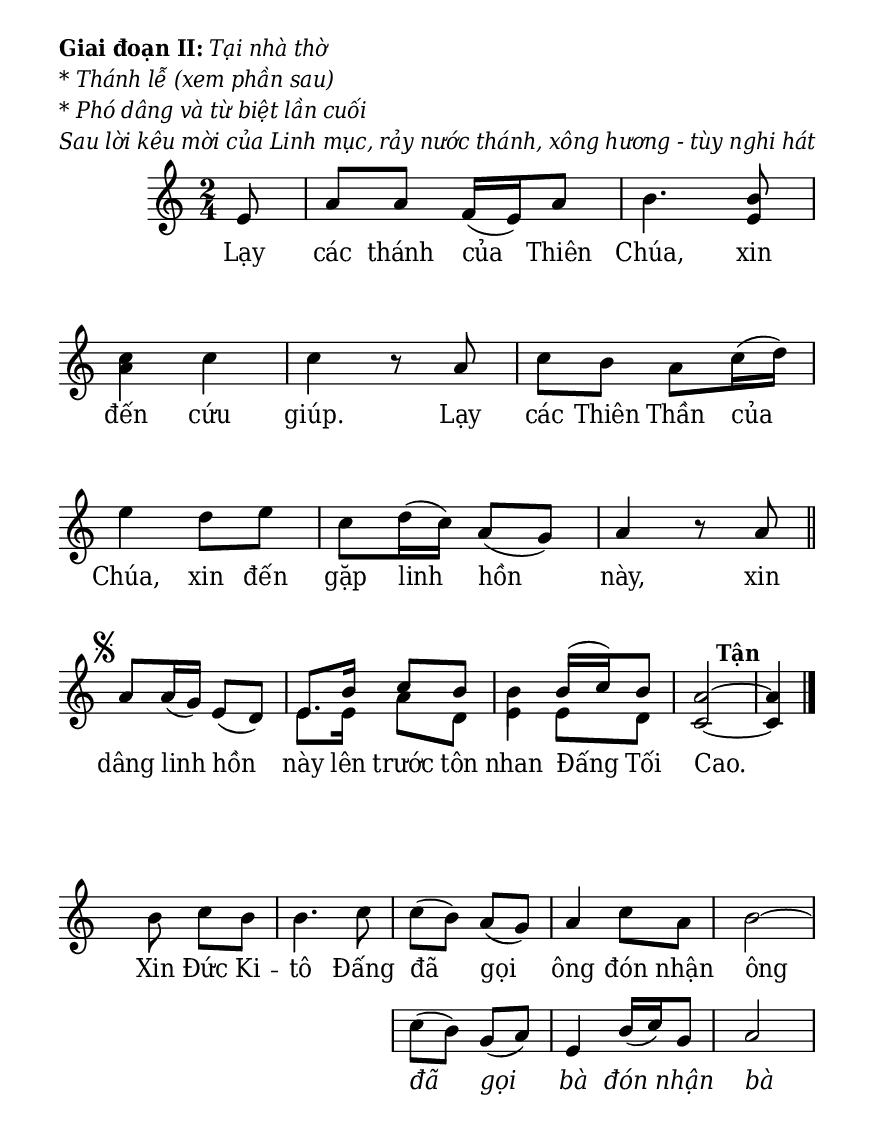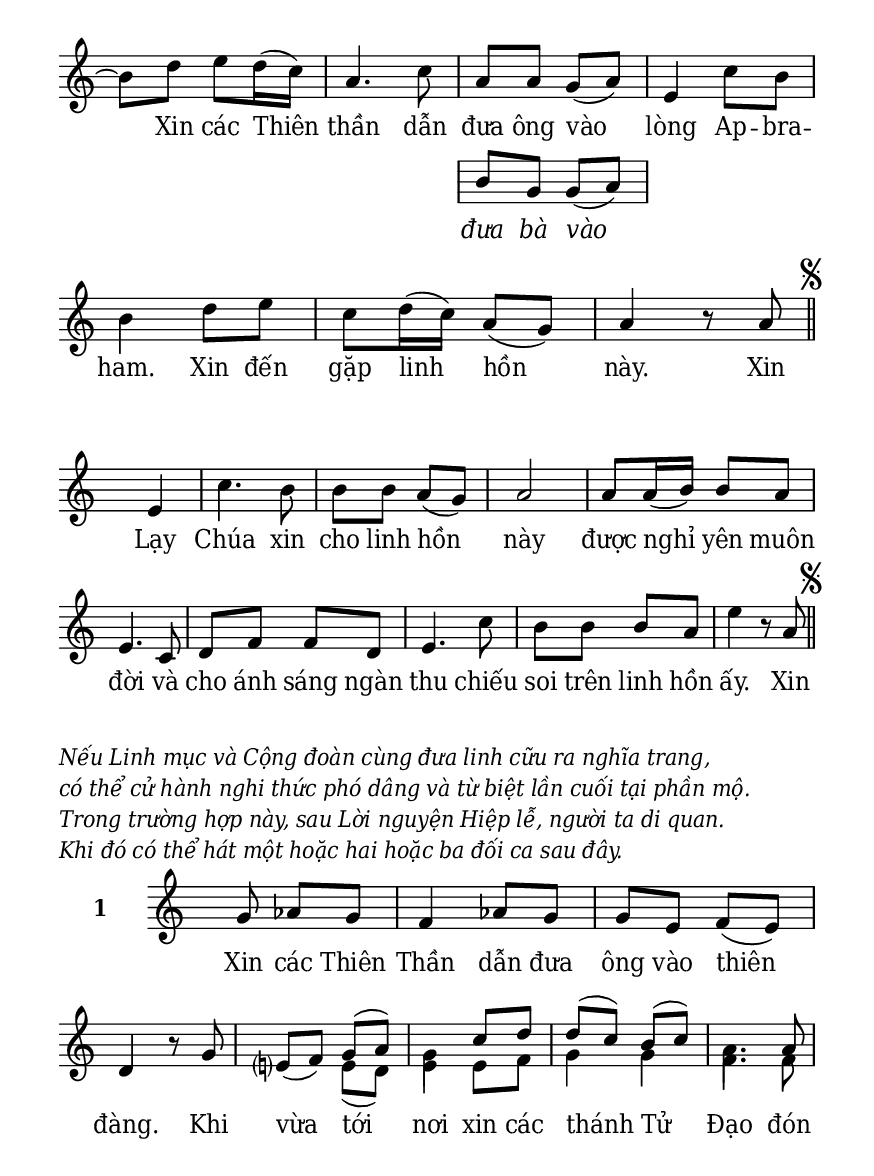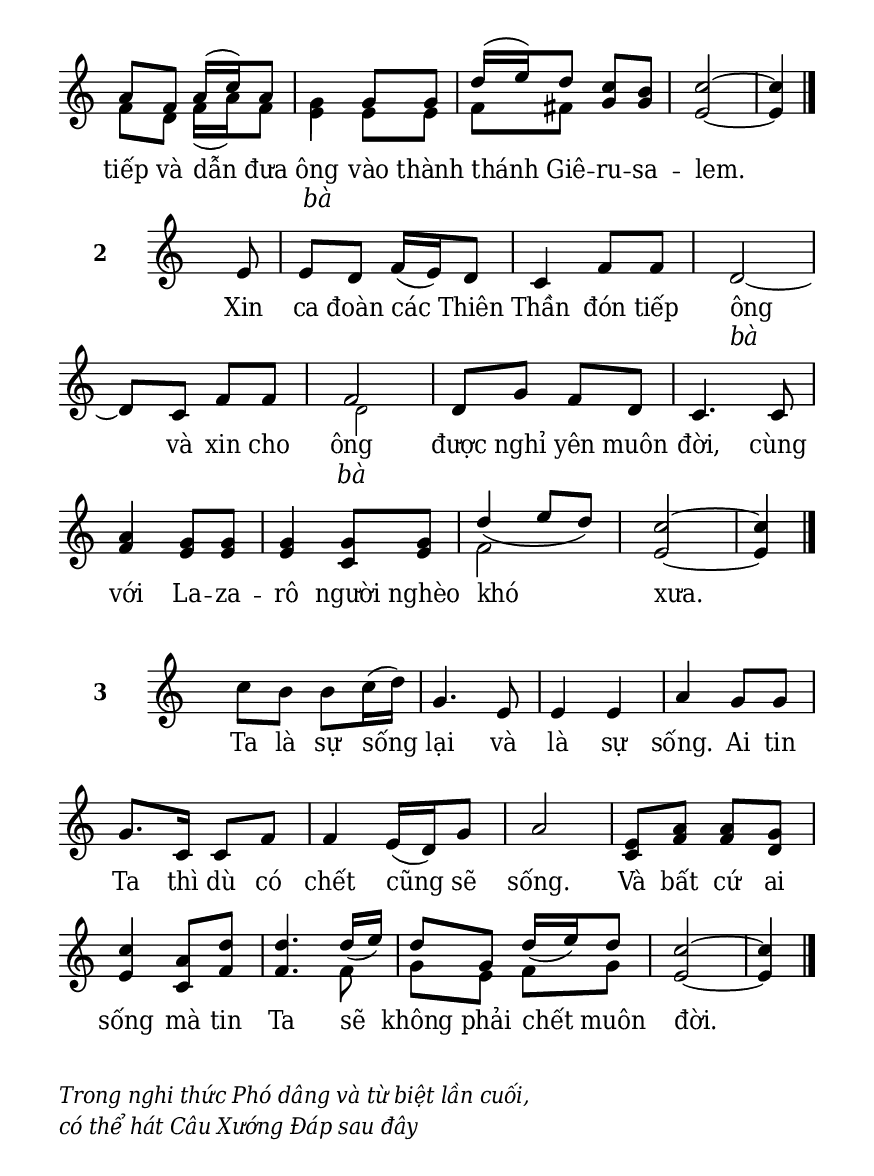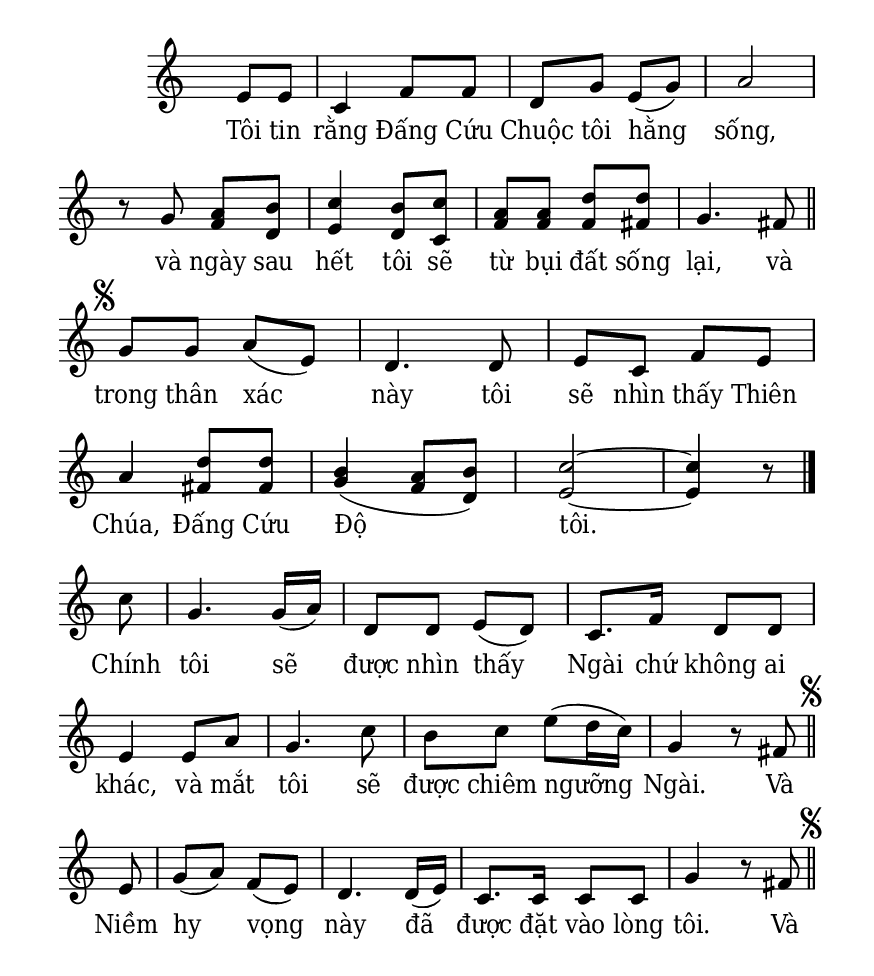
% Cài đặt chung
\version "2.22.1"
\include "english.ly"

\header {
  %title = "Nghi Thức An Táng"
  %composer = "Lm. Kim Long"
  %arranger = " "
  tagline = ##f
}

% Nhạc
nhacMauMot = \relative c' {
  \key c \major
  \time 2/4
  \partial 8 e8 |
  a a f16 (e) a8 |
  b4.
  <<
    {
      b8 |
      c4 c |
      c
    }
    {
      e,8 |
      a4
    }
  >>
  \oneVoice
  r8 a |
  c b a c16 (d) |
  e4 d8 e |
  c d16 (c) a8 (g) |
  a4 r8 a \bar "||" \break
  
  \once \override Score.RehearsalMark.font-size = #0.1
  \mark \markup { \musicglyph #"scripts.segno" }
  a a16 (g) e8 (d) |
  <<
    {
      \voiceOne
      e8. b'16 c8 b |
      \once \stemDown b4 b16 (c) b8 |
    }
    \new Voice = "splitpart" {
      \voiceTwo
      e,8. e16 a8 d, |
      e4 e8 d |
    }
  >>
  \oneVoice
  <a' c,>2 ~
  ^\markup { \halign #-2 \bold "Tận" }
  \partial 4 <a c,>4 \bar "|." \break
}

nhacMauHai = \relative c'' {
  \key c \major
  \time 2/4
  \partial 4. b8 c b |
  b4. c8 
  <<
    {
      c (b) a (g) |
      a4 c8 a |
      b2 ~ \break
    }
    {
      \new Staff = "oasis" \with {
        alignAboveContext = #"1"
        \override VerticalAxisGroup.staff-staff-spacing = #'((basic-distance . 6))
        \remove "Time_signature_engraver"
        firstClef = ##f
      } {
          c8 (b) g (a) |
          e4 b'16 (c) g8 |
          a2
      }
    }
  >>
  b8 d e d16 (c) |
  a4. c8 |
  <<
    {
      a a g (a) |
    }
    {
      \new Staff = "oasis" \with {
        alignAboveContext = #"2"
        \override VerticalAxisGroup.staff-staff-spacing = #'((basic-distance . 6))
        \remove "Time_signature_engraver"
        firstClef = ##f
      } {
          b8 g g (a)
      }
    }
  >>
  e4 c'8 b |
  b4 d8 e |
  c d16 (c) a8 (g) |
  a4 r8 a \bar "||"
  \once \override Score.RehearsalMark.font-size = #0.1
  \mark \markup { \musicglyph #"scripts.segno" }
}

nhacMauBa = \relative c' {
  \key c \major
  \time 2/4
  \partial 4 e4 |
  c'4. b8 |
  b b a (g) |
  a2 |
  a8 a16 (b) b8 a |
  e4. c8 |
  d f f d |
  e4. c'8 |
  b b b a |
  e'4 r8 a, \bar "||"
  \once \override Score.RehearsalMark.font-size = #0.1
  \mark \markup { \musicglyph #"scripts.segno" }
}

nhacMauBon = \relative c'' {
  \key c \major
  \time 2/4
  \partial 4. g8 af g |
  f4 af8 g |
  g e f (e) |
  d4 r8 g |
  e!? (f)
  <<
    {
      \voiceOne
      g (a) |
      \once \stemDown g4 c8 d |
      d (c) b (c) |
      \once \stemDown a4. a8 |
      a f a16 (c) a8 |
      \once \stemDown g4 g8 g |
      d'16 (e) d8
    }
    \new Voice = "splitpart" {
      \voiceTwo
      e,8 (d) |
      e4 e8 f |
      g4 g |
      f4. f8 |
      f d f16 (a) f8 |
      e4 e8 e |
      f fs
    }
  >>
  \oneVoice
  <c' g>8 <b g> |
  <c e,>2 ~ |
  <c e,>4 \bar "|."
}

nhacMauNam = \relative c' {
  \key c \major
  \time 2/4
  \partial 8 e8 |
  e d f16 (e) d8 |
  c4 f8 f |
  d2 ~ |
  d8 c f f |
  <<
    {
      \voiceOne
      f2
    }
    \new Voice = "splitpart" {
      \voiceTwo
      \once \override NoteColumn.force-hshift = #1
      \tiny d
    }
  >>
  \oneVoice
  d8 g f d |
  c4. c8 |
  <<
    {
      a'4 g8 g |
      g4 g8 g
    }
    {
      f4 e8 e |
      e4 c8 e
    }
  >>
  <<
    {
      \voiceOne
      d'4 _(e8 d)
    }
    \new Voice = "splitpart" {
      \voiceTwo
      f,2
    }
  >>
  \oneVoice
  <c' e,>2 ~ |
  <c e,>4 \bar "|."
}

nhacMauSau = \relative c'' {
  \key c \major
  \time 2/4
  c8 b b c16 (d) |
  g,4. e8 |
  e4 e |
  a g8 g |
  g8. c,16 c8 f |
  f4 e16 (d) g8 |
  a2 |
  <<
    {
      e8 a a g |
      c4 a8 d |
      d4.
    }
    {
      c,8 f f d |
      e4 c8 f |
      f4.
    }
  >>
  \oneVoice
  <<
    {
      \voiceOne
      d'16 _(e) |
      d8 g, d'16 _(e) d8
    }
    \new Voice = "splitpart" {
      \voiceTwo
      f,8 |
      g e f g
    }
  >>
  \oneVoice
  <c e,>2 ~ |
  <c e,>4 \bar "|."
}

nhacMauBay = \relative c' {
  \key c \major
  \time 2/4
  \partial 4 e8 e |
  c4 f8 f |
  d g e (g) |
  a2 |
  r8 g
  <<
    {
      a b |
      c4 b8 c |
      a a d d
    }
    {
      f,8 d |
      e4 d8 c |
      f f f fs
    }
  >>
  g4. fs8 \bar "||" \break
  
  \once \override Score.RehearsalMark.font-size = #0.1
  \mark \markup { \musicglyph #"scripts.segno" }
  g g a (e) |
  d4. d8 |
  e c f e |
  a4
  <<
    {
      d8 d |
      b4 (a8 b) |
      c2 ~ |
      c4 r8 \bar "|."
    }
    {
      fs,8 fs |
      g4 (f8 d) |
      e2 ~ |
      e4
    }
  >>
  \break
  
  \partial 8 c'8 |
  g4. g16 (a) |
  d,8 d e (d) |
  c8. f16 d8 d |
  e4 e8 a |
  g4. c8 |
  b c e (d16 c) |
  g4 r8 fs \bar "||" \break
  \override Score.RehearsalMark #'break-visibility = #end-of-line-visible
  \once \override Score.RehearsalMark.font-size = #0.1
  \mark \markup { \musicglyph #"scripts.segno" }
  
  \partial 8 e8 |
  g (a) f (e) |
  d4. d16 (e) |
  c8. c16 c8 c |
  g'4 r8 fs \bar "||"
  \once \override Score.RehearsalMark.font-size = #0.1
  \mark \markup { \musicglyph #"scripts.segno" }
}

% Lời
loiMauMot = \lyricmode {
  Lạy các thánh của Thiên Chúa, xin đến cứu giúp.
  Lạy các Thiên Thần của Chúa, xin đến gặp linh hồn này,
  xin dâng linh hồn này lên trước tôn nhan Đấng Tối Cao.
}

loiMauHai = \lyricmode {
  Xin Đức Ki -- tô Đấng
  <<
    { đã gọi ông đón nhận ông }
    \new Lyrics {
	    \set associatedVoice = "beBas"
	    \override Lyrics.LyricText.font-shape = #'italic
	    đã gọi bà đón nhận bà
	}
  >>
  Xin các Thiên thần dẫn
  <<
    { đưa ông vào }
    \new Lyrics {
	    \set associatedVoice = "beBas"
	    \override Lyrics.LyricText.font-shape = #'italic
	    đưa bà vào
    }
  >>
  lòng Ap -- bra -- ham.
  Xin đến gặp linh hồn này. Xin
}

loiMauBa = \lyricmode {
  Lạy Chúa xin cho linh hồn này được nghỉ yên muôn đời
  và cho ánh sáng ngàn thu chiếu soi trên linh hồn ấy.
  Xin
}

loiMauBon = \lyricmode {
  Xin các Thiên Thần dẫn đưa ông vào thiên đàng.
  Khi vừa tới nơi xin các thánh Tử Đạo đón tiếp
  và dẫn đưa
  <<
  { ông }
  \new Lyrics {
	  \set associatedVoice = "beBas"
	  \override Lyrics.LyricText.font-shape = #'italic
	  bà
	}
  >>
  vào thành thánh Giê -- ru -- sa -- lem.
}

loiMauNam = \lyricmode {
  Xin ca đoàn các Thiên Thần đón tiếp
  <<
  { ông }
  \new Lyrics {
	  \set associatedVoice = "beBas"
	  \override Lyrics.LyricText.font-shape = #'italic
	  bà
	}
  >>
  và xin cho
  <<
  { ông }
  \new Lyrics {
	  \set associatedVoice = "beBas"
	  \override Lyrics.LyricText.font-shape = #'italic
	  bà
	}
  >>
  được nghỉ yên muôn đời,
  cùng với La -- za -- rô người nghèo khó xưa.
}

loiMauSau = \lyricmode {
  Ta là sự sống lại và là sự sống.
  Ai tin Ta thì dù có chết cũng sẽ sống.
  Và bất cứ ai sống mà tin Ta sẽ không phải chết muôn đời.
}

loiMauBay = \lyricmode {
  Tôi tin rằng Đấng Cứu Chuộc tôi hằng sống,
  và ngày sau hết tôi sẽ từ bụi đất sống lại,
  và trong thân xác này tôi sẽ nhìn thấy Thiên Chúa,
  Đấng Cứu Độ tôi.
  Chính tôi sẽ được nhìn thấy Ngài chứ không ai khác,
  và mắt tôi sẽ được chiêm ngưỡng Ngài.
  Và Niềm hy vọng này đã được đặt vào lòng tôi.
  Và
}

% Dàn trang
\paper {
  #(set-paper-size "a5")
  top-margin = 10\mm
  bottom-margin = 10\mm
  left-margin = 10\mm
  right-margin = 10\mm
  indent = #0
  #(define fonts
	 (make-pango-font-tree "Deja Vu Serif Condensed"
	 		       "Deja Vu Serif Condensed"
			       "Deja Vu Serif Condensed"
			       (/ 20 20)))
  print-page-number = ##f
}

\markup {
  \vspace #2
  \column {
    \left-align {
      \line {
        \bold "Giai đoạn II:" \normal-text \italic "Tại nhà thờ"
      }
      \line {
        \italic "* Thánh lễ (xem phần sau)"
      }
      \line {
        \italic "* Phó dâng và từ biệt lần cuối"
      }
      \line {
        \italic "Sau lời kêu mời của Linh mục, rảy nước thánh, xông hương - tùy nghi hát"
      }
    }
  }
}

\score {
  <<
    \new Staff <<
        \clef treble
        \new Voice = beSop {
          \nhacMauMot
        }
      \new Lyrics \lyricsto beSop \loiMauMot
    >>
  >>
  \layout {
    indent = 15
    \override Lyrics.LyricSpace.minimum-distance = #0.6
    \override Score.BarNumber.break-visibility = ##(#f #f #f)
    \override Score.SpacingSpanner.uniform-stretching = ##t
    ragged-last = ##f
  }
}

\score {
  <<
    \new Staff <<
        \clef treble
        \new Voice = beSop {
          \nhacMauHai
        }
      \new Lyrics \lyricsto beSop \loiMauHai
    >>
  >>
  \layout {
    %indent = 15
    \override Staff.TimeSignature.transparent = ##t
    \override Lyrics.LyricSpace.minimum-distance = #0.7
    \override Score.BarNumber.break-visibility = ##(#f #f #f)
    \override Score.SpacingSpanner.uniform-stretching = ##t
    \override LyricHyphen.minimum-distance = #1.5
    ragged-last = ##f
  }
}

\score {
  <<
    \new Staff <<
        \clef treble
        \new Voice = beSop {
          \nhacMauBa
        }
      \new Lyrics \lyricsto beSop \loiMauBa
    >>
  >>
  \layout {
    %indent = 15
    \override Staff.TimeSignature.transparent = ##t
    \override Lyrics.LyricSpace.minimum-distance = #0.6
    \override Score.BarNumber.break-visibility = ##(#f #f #f)
    \override Score.SpacingSpanner.uniform-stretching = ##t
    ragged-last = ##f
  }
}

\markup {
  \vspace #2
  \column {
    \left-align {
      \line {
        \italic "Nếu Linh mục và Cộng đoàn cùng đưa linh cữu ra nghĩa trang,"
      }
      \line {
        \italic "có thể cử hành nghi thức phó dâng và từ biệt lần cuối tại phần mộ."
      }
      \line {
        \italic "Trong trường hợp này, sau Lời nguyện Hiệp lễ, người ta di quan."
      }
      \line {
        \italic "Khi đó có thể hát một hoặc hai hoặc ba đối ca sau đây."
      }
    }
  }
}

\score {
  <<
    \new Staff \with {
      instrumentName = \markup { \bold "1" }} <<
        \clef treble
        \new Voice = beSop {
          \nhacMauBon
        }
      \new Lyrics \lyricsto beSop \loiMauBon
    >>
  >>
  \layout {
    indent = 15
    \override Staff.TimeSignature.transparent = ##t
    \override Lyrics.LyricSpace.minimum-distance = #0.7
    \override LyricHyphen.minimum-distance = #1
    \override Score.BarNumber.break-visibility = ##(#f #f #f)
    \override Score.SpacingSpanner.uniform-stretching = ##t
    ragged-last = ##f
  }
}

\score {
  <<
    \new Staff \with {
      instrumentName = \markup { \bold "2" }} <<
        \clef treble
        \new Voice = beSop {
          \nhacMauNam
        }
      \new Lyrics \lyricsto beSop \loiMauNam
    >>
  >>
  \layout {
    indent = 15
    \override Staff.TimeSignature.transparent = ##t
    \override Lyrics.LyricSpace.minimum-distance = #0.7
    \override Score.BarNumber.break-visibility = ##(#f #f #f)
    \override Score.SpacingSpanner.uniform-stretching = ##t
    ragged-last = ##f
  }
}

\score {
  <<
    \new Staff \with {
      instrumentName = \markup { \bold "3" }} <<
        \clef treble
        \new Voice = beSop {
          \nhacMauSau
        }
      \new Lyrics \lyricsto beSop \loiMauSau
    >>
  >>
  \layout {
    indent = 15
    \override Staff.TimeSignature.transparent = ##t
    \override Lyrics.LyricSpace.minimum-distance = #0.7
    \override Score.BarNumber.break-visibility = ##(#f #f #f)
    \override Score.SpacingSpanner.uniform-stretching = ##t
    ragged-last = ##f
  }
}

\markup {
  \vspace #2
  \column {
    \left-align {
      \line {
        \italic "Trong nghi thức Phó dâng và từ biệt lần cuối,"
      }
      \line {
        \italic "có thể hát Câu Xướng Đáp sau đây"
      }
    }
  }
}

\score {
  <<
    \new Staff <<
        \clef treble
        \new Voice = beSop {
          \nhacMauBay
        }
      \new Lyrics \lyricsto beSop \loiMauBay
    >>
  >>
  \layout {
    indent = 15
    \override Staff.TimeSignature.transparent = ##t
    \override Lyrics.LyricSpace.minimum-distance = #0.7
    \override Score.BarNumber.break-visibility = ##(#f #f #f)
    \override Score.SpacingSpanner.uniform-stretching = ##t
    ragged-last = ##f
  }
}
